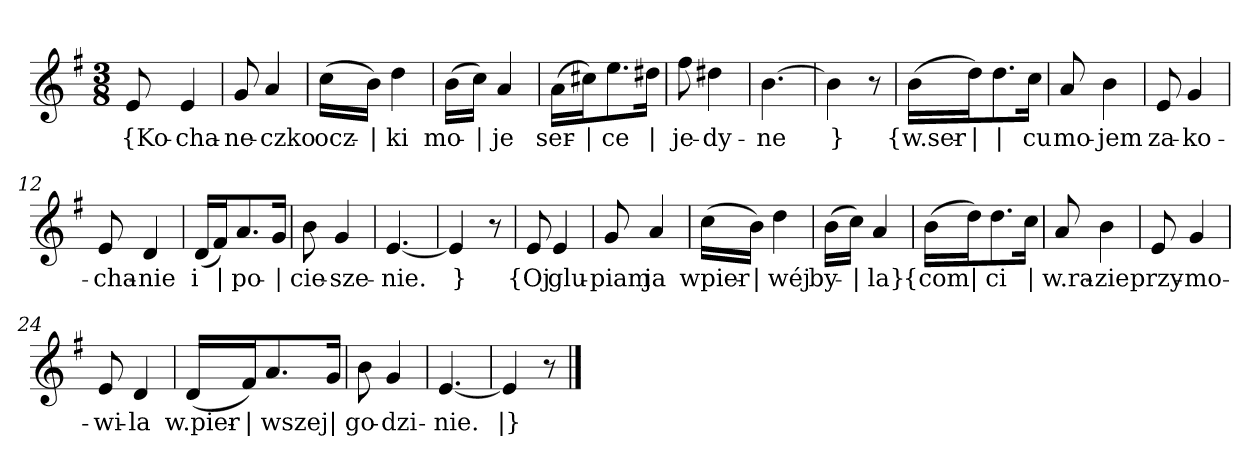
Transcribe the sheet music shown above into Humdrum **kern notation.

**kern	**text
*part1	*part1
*staff1	*staff1
*clefG2	*
*k[f#]	*
*e:	*
*M3/8	*
=	=
8e	{Ko-
4e	-cha-
=2	=2
8g	-ne-
4a	-czko
=3	=3
(16cc\LL	ocz-
16b\JJ)	|
4dd	-ki
=4	=4
(16b\LL	mo-
16cc\JJ)	|
4a	-je
=5	=5
(16a\LL	ser-
16cc#X\J)	|
8.ee\	-ce
16dd#X\Jk	|
=6	=6
8ff#	je-
4dd#X	-dy-
=7	=7
[4.b	-ne
=8	=8
4b]	-}
8r	.
=9y	=9y
(16b\LL	{w.ser-
16dd\J)	|
8.dd\	|
16cc\Jk	-cu
=10	=10
8a	mo-
4b	-jem
=11	=11
8e	za-
4g	-ko-
=12	=12
8e	-cha-
4d	-nie
=13	=13
(16d/LL	i
16f#/J)	|
8.a/	po-
16g/Jk	|
=14	=14
8b	-cie-
4g	-sze-
=15	=15
[4.e	-nie.
=16	=16
4e]	-}
8r	.
=17y	=17y
8e	{Oj
4e	glu-
=18	=18
8g	-piam
4a	ja
=19	=19
(16cc\LL	wpier-
16b\JJ)	|
4dd	-wéj
=20	=20
(16b\LL	by-
16cc\JJ)	|
4a	-la}
=21y	=21y
(16b\LL	{com
16dd\J)	|
8.dd\	ci
16cc\Jk	|
=22	=22
8a	w.ra-
4b	-zie
=23	=23
8e	przy-
4g	-mo-
=24	=24
8e	-wi-
4d	-la
=25	=25
(16d/LL	w.pier-
16f#/J)	|
8.a/	-wszej
16g/Jk	|
=26	=26
8b	go-
4g	-dzi-
=27	=27
[4.e	-nie.
=28	=28
4e]	|}
8r	.
==	==
*-	*-
